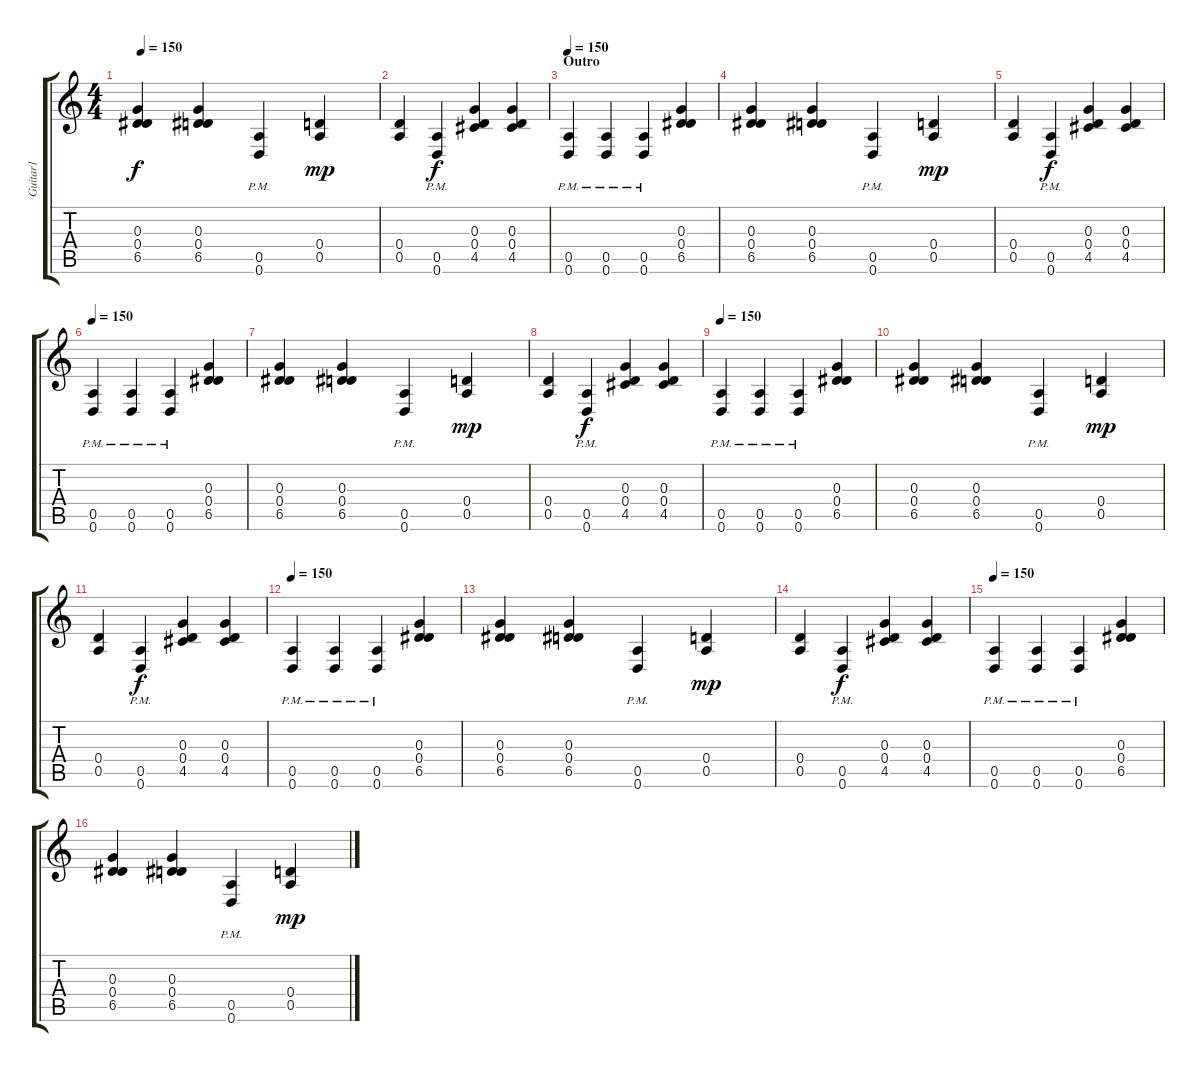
\track ("Guitar1" "Guitar1") {instrument distortionguitar}
\staff {score tabs}
\tuning (E4 B3 G3 D3 A2 D2) {hide}
\ts (4 4)
\tempo 150
\clef g2
\ks c
(0.3 0.4 6.5).4{dy f} (0.3 0.4 6.5).4 (0.5{pm} 0.6{pm}).4 (0.4 0.5).4{dy mp} |
(0.4 0.5).4 (0.5{pm} 0.6{pm}).4{dy f} (0.3 0.4 4.5).4 (0.3 0.4 4.5).4 |
\section ("" "Outro")
\tempo 150
(0.5{pm} 0.6{pm}).4{volume 15} (0.5{pm} 0.6{pm}).4 (0.5{pm} 0.6{pm}).4 (0.3 0.4 6.5).4 |
(0.3 0.4 6.5).4 (0.3 0.4 6.5).4 (0.5{pm} 0.6{pm}).4 (0.4 0.5).4{dy mp} |
(0.4 0.5).4 (0.5{pm} 0.6{pm}).4{dy f} (0.3 0.4 4.5).4 (0.3 0.4 4.5).4 |
\tempo 150
(0.5{pm} 0.6{pm}).4{volume 15} (0.5{pm} 0.6{pm}).4 (0.5{pm} 0.6{pm}).4 (0.3 0.4 6.5).4 |
(0.3 0.4 6.5).4 (0.3 0.4 6.5).4 (0.5{pm} 0.6{pm}).4 (0.4 0.5).4{dy mp} |
(0.4 0.5).4 (0.5{pm} 0.6{pm}).4{dy f} (0.3 0.4 4.5).4 (0.3 0.4 4.5).4 |
\tempo 150
(0.5{pm} 0.6{pm}).4{volume 15} (0.5{pm} 0.6{pm}).4 (0.5{pm} 0.6{pm}).4 (0.3 0.4 6.5).4 |
(0.3 0.4 6.5).4 (0.3 0.4 6.5).4 (0.5{pm} 0.6{pm}).4 (0.4 0.5).4{dy mp} |
(0.4 0.5).4 (0.5{pm} 0.6{pm}).4{dy f} (0.3 0.4 4.5).4 (0.3 0.4 4.5).4 |
\tempo 150
(0.5{pm} 0.6{pm}).4{volume 15} (0.5{pm} 0.6{pm}).4 (0.5{pm} 0.6{pm}).4 (0.3 0.4 6.5).4 |
(0.3 0.4 6.5).4 (0.3 0.4 6.5).4 (0.5{pm} 0.6{pm}).4 (0.4 0.5).4{dy mp} |
(0.4 0.5).4 (0.5{pm} 0.6{pm}).4{dy f} (0.3 0.4 4.5).4 (0.3 0.4 4.5).4 |
\tempo 150
(0.5{pm} 0.6{pm}).4{volume 15} (0.5{pm} 0.6{pm}).4 (0.5{pm} 0.6{pm}).4 (0.3 0.4 6.5).4 |
(0.3 0.4 6.5).4 (0.3 0.4 6.5).4 (0.5{pm} 0.6{pm}).4 (0.4 0.5).4{dy mp}
